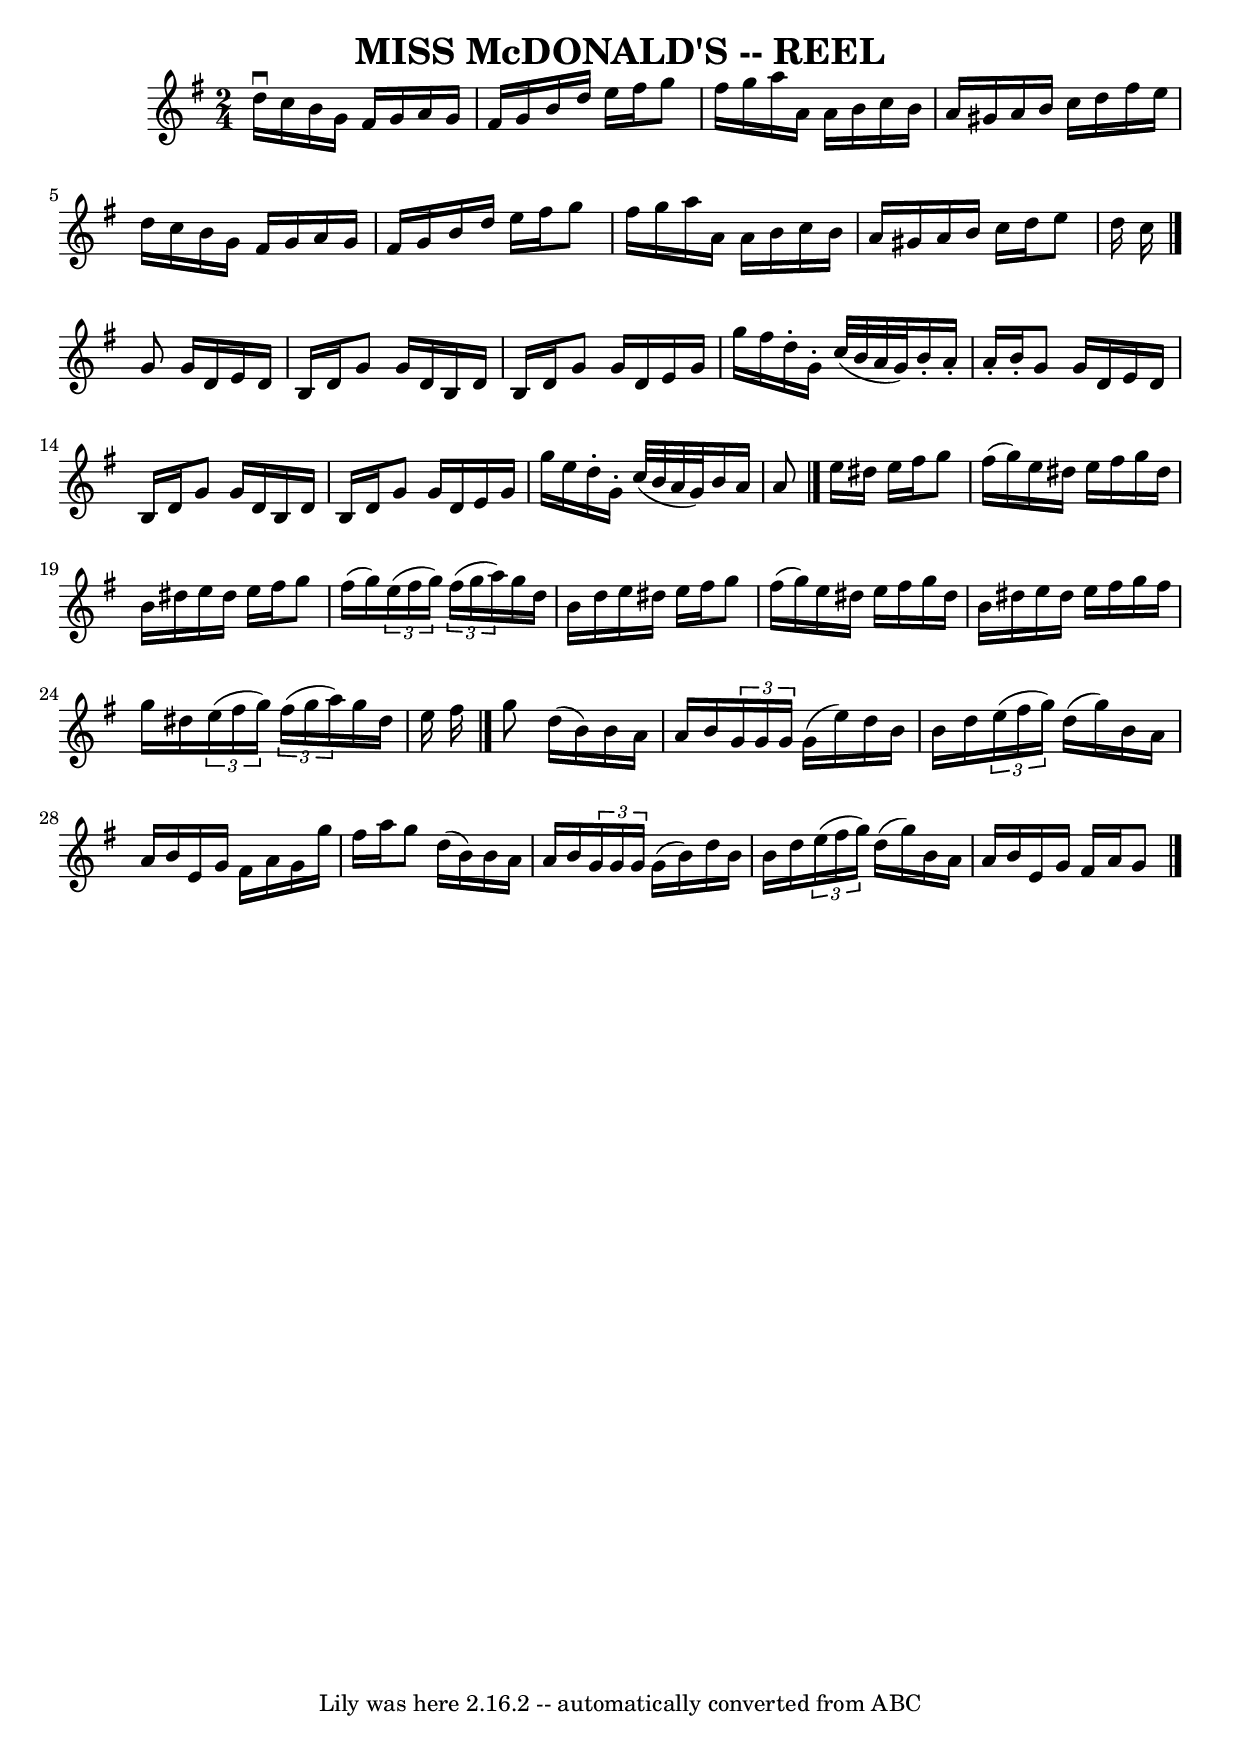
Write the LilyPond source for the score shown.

\version "2.16.2"
\include "Mammoth.ily"
\header {
  %% book = "Ryan's Mammoth Collection of Fiddle Tunes"
  crossRefNumber = "1"
  footnotes = ""
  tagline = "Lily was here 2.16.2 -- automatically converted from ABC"
  title = "MISS McDONALD'S -- REEL"

}
voicedefault =  {


  \time 2/4 
  \key g \major
 d''16^\downbow c''16        |
  b'16    
  g'16 fis'16 g'16 a'16 g'16 fis'16 g'16    |
  b'16    
  d''16 e''16 fis''16 g''8 fis''16 g''16    |
  a''16    
  a'16 a'16 b'16 c''16 b'16 a'16 gis'16    |
  a'16    
  b'16 c''16 d''16 fis''16 e''16 d''16 c''16        |
  
  b'16 g'16 fis'16 g'16 a'16 g'16 fis'16 g'16    |
  
  b'16 d''16 e''16 fis''16 g''8 fis''16 g''16    |
  
  a''16 a'16 a'16 b'16 c''16 b'16 a'16 gis'16    |
  
  a'16 b'16 c''16 d''16 e''8 d''16 c''16    \bar "|." g'8   
  g'16 d'16 e'16 d'16 b16 d'16    |
  g'8 g'16 d'16  
  b16 d'16 b16 d'16    |
  g'8 g'16 d'16 e'16 g'16  
  g''16 fis''16    |
  d''16 -. g'16 -. c''32 (b'32 a'32    
  g'32) b'16 -. a'16 -. a'16 -. b'16 -.       |
  g'8 g'16   
  d'16 e'16 d'16 b16 d'16    |
  g'8 g'16 d'16 b16   
  d'16 b16 d'16    |
  g'8 g'16 d'16 e'16 g'16 g''16 
  e''16    |
  d''16 -. g'16 -. c''32 (b'32 a'32 g'32)  
  b'16 a'16 a'8    \bar "|." e''16 dis''16 e''16 fis''16    
  g''8 fis''16 (g''16)   |
  e''16 dis''16 e''16 fis''16 
  g''16 dis''16 b'16 dis''16    |
  e''16 dis''16 e''16  
  fis''16 g''8 fis''16 (g''16)   |
  \times 2/3 { e''16 (
	       fis''16 g''16) 
	     }   \times 2/3 { fis''16 (g''16 a''16) 
			    }   
  g''16 d''16 b'16 d''16        |
  e''16 dis''16 e''16    
  fis''16 g''8 fis''16 (g''16)   |
  e''16 dis''16 e''16 
  fis''16 g''16 dis''16 b'16 dis''16    |
  e''16    
  dis''16 e''16 fis''16 g''16 fis''16 g''16 dis''16    
  \times 2/3 { e''16 (fis''16 g''16) 
	     }   \times 2/3 { fis''16 (
			      g''16 a''16) 
			    } g''16 dis''16 e''16 fis''16    \bar "|."     
  g''8 d''16 (b'16) b'16 a'16 a'16 b'16    |
  
  \times 2/3 { g'16 g'16 g'16  
	     } g'16 (e''16) d''16 b'16    
  b'16 d''16    |
  \times 2/3 { e''16 (fis''16 g''16) 
	     }   
  d''16 (g''16) b'16 a'16 a'16 b'16    |
  e'16 g'16   
  fis'16 a'16 g'16 g''16 fis''16 a''16        |
  g''8    
  d''16 (b'16) b'16 a'16 a'16 b'16    |
  \times 2/3 {   
    g'16 g'16 g'16  
  } g'16 (b'16) d''16 b'16 b'16 d''16    
  |
  \times 2/3 { e''16 (fis''16 g''16) 
	     } d''16 (g''16  
  -) b'16 a'16 a'16 b'16    |
  e'16 g'16 fis'16 a'16  
  g'8      \bar "|."   

}

\score{
  <<

    \context Staff="default"
    {
      \voicedefault 
      
    }

  >>
  \layout {
    
  }
  \midi {
  }

}
